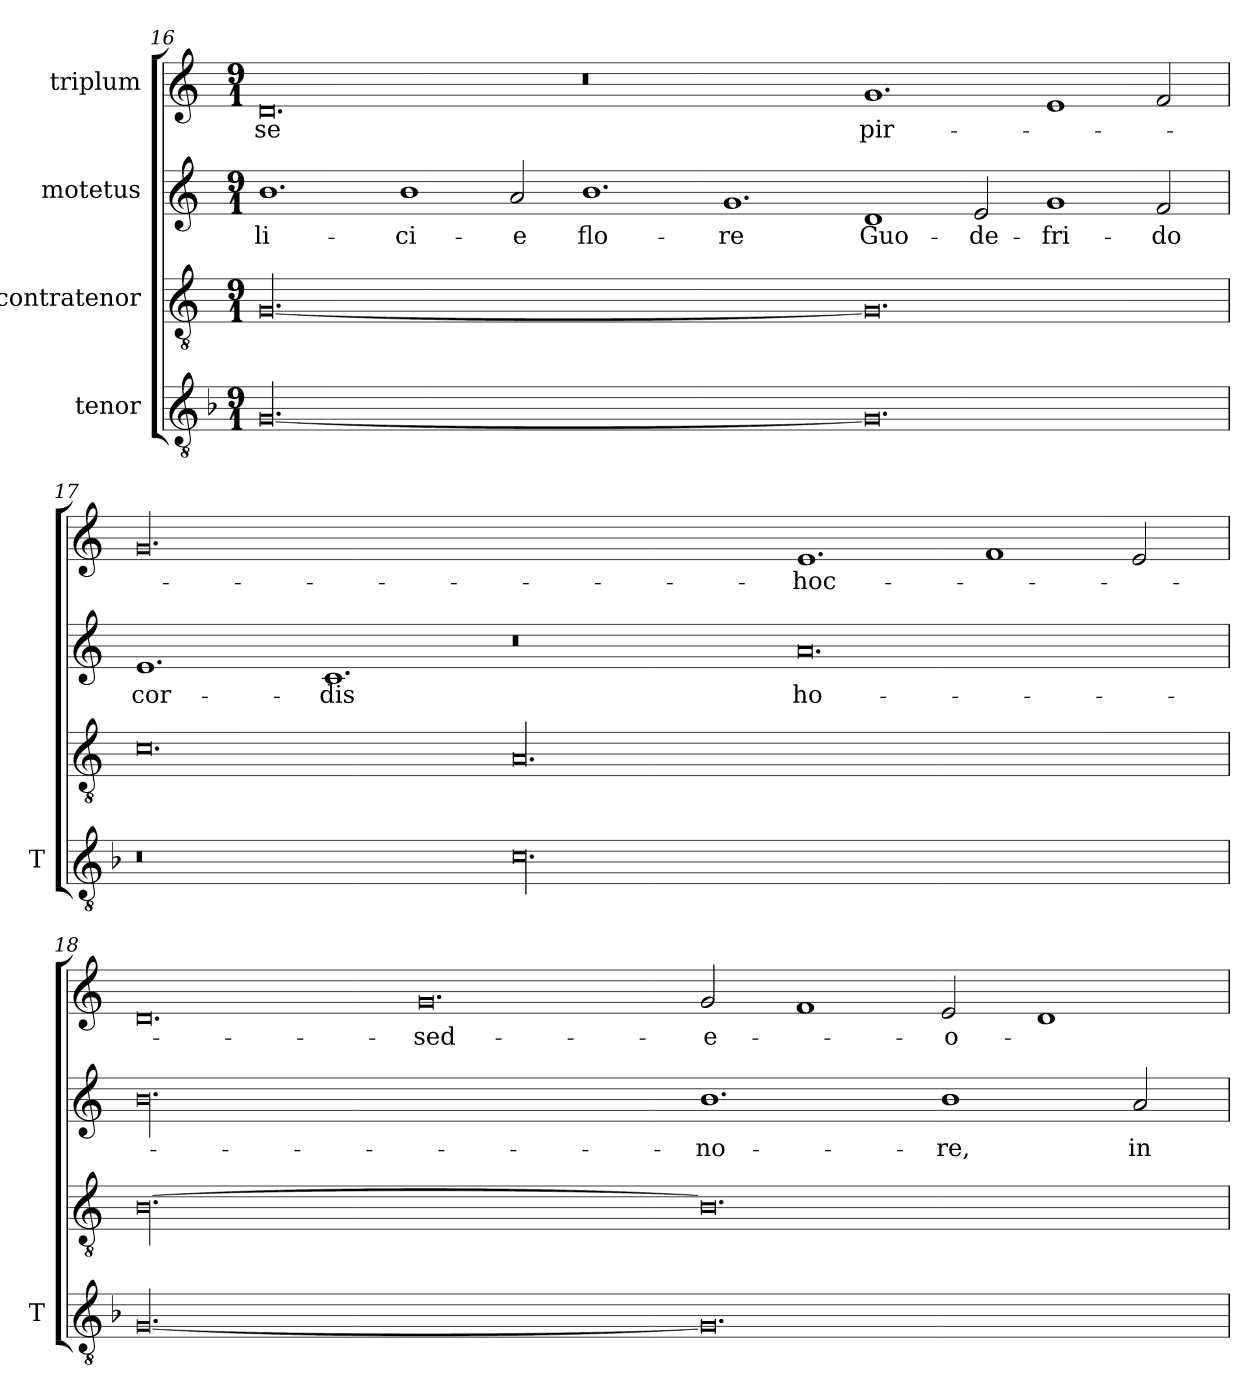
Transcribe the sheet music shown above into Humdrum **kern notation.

**kern	**kern	**kern	**text	**kern	**text
*part4	*part3	*part2	*part2	*part1	*part1
*staff4	*staff3	*staff2	*staff2	*staff1	*staff1
*I"tenor	*I"contratenor	*I"motetus	*	*I"triplum	*
*I'T	*	*	*	*	*
!!LO:PB:g=z
*clefGv2	*clefGv2	*clefG2	*	*clefG2	*
*k[b-]	*k[]	*k[]	*	*k[]	*
*F:	*C:	*C:	*	*C:	*
*M9/1	*M9/1	*M9/1	*	*M9/1	*
=16	=16	=16	=16	=16	=16
[00.G/	[00.G/	1.b\	-li-	0.d/	-se
.	.	1b\	-ci-	.	.
.	.	2a/	-e	.	.
.	.	1.b\	flo-	0.r	.
.	.	1.g/	-re	.	.
0.G/]	0.G/]	1d/	Guo-	1.g/	pir-
.	.	2e/	-de-	.	.
.	.	1g/	-fri-	1e/	.
.	.	2f/	-do	2f/	.
=17	=17	=17	=17	=17	=17
0.r	0.c\	1.e/	cor-	00.g/	.
.	.	1.c/	-dis	.	.
00.c\	00.A/	0.r	.	.	.
.	.	0.a/	ho-	1.e/	hoc-
.	.	.	.	1f/	.
.	.	.	.	2e/	.
!!LO:LB:g=z
=18	=18	=18	=18	=18	=18
[00.G/	[00.B\	00.b\	.	0.d/	.
.	.	.	.	0.g/	sed-
0.G/]	0.B\]	1.b\	-no-	2g/	e-
.	.	.	.	1f/	.
.	.	1b\	-re,	2e/	-o-
.	.	.	.	1d/	.
.	.	2a/	in-	.	.
=	=	=	=	=	=
*-	*-	*-	*-	*-	*-
